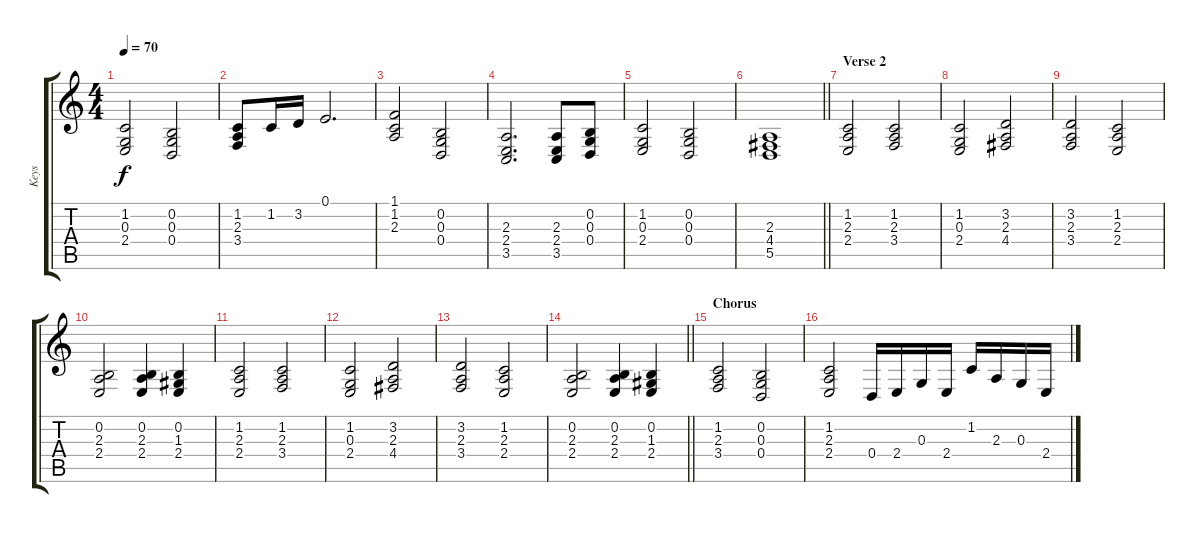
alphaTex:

\track ("Keys" "Keys") {instrument churchorgan}
\staff {score tabs}
\tuning (E4 B3 G3 D3 A2 E2) {hide}
\ts (4 4)
\tempo 70
\clef g2
\ks c
(1.2 0.3 2.4).2{dy f} (0.2 0.3 0.4).2 |
(1.2 2.3 3.4).8 1.2.16 3.2.16 0.1.2{d} |
(1.1 1.2 2.3).2 (0.2 0.3 0.4).2 |
(2.3 2.4 3.5).2{d} (2.3 2.4 3.5).8 (0.2 0.3 0.4).8 |
(1.2 0.3 2.4).2 (0.2 0.3 0.4).2 |
\barLineRight lightlight
(2.3 4.4 5.5).1 |
\section ("" "Verse 2")
(1.2 2.3 2.4).2 (1.2 2.3 3.4).2 |
(1.2 0.3 2.4).2 (3.2 2.3 4.4).2 |
(3.2 2.3 3.4).2 (1.2 2.3 2.4).2 |
(0.2 2.3 2.4).2 (0.2 2.3 2.4).4 (0.2 1.3 2.4).4 |
(1.2 2.3 2.4).2 (1.2 2.3 3.4).2 |
(1.2 0.3 2.4).2 (3.2 2.3 4.4).2 |
(3.2 2.3 3.4).2 (1.2 2.3 2.4).2 |
\barLineRight lightlight
(0.2 2.3 2.4).2 (0.2 2.3 2.4).4 (0.2 1.3 2.4).4 |
\section ("" "Chorus")
(1.2 2.3 3.4).2 (0.2 0.3 0.4).2 |
(1.2 2.3 2.4).2 0.4.16 2.4.16 0.3.16 2.4.16 1.2.16 2.3.16 0.3.16 2.4.16
